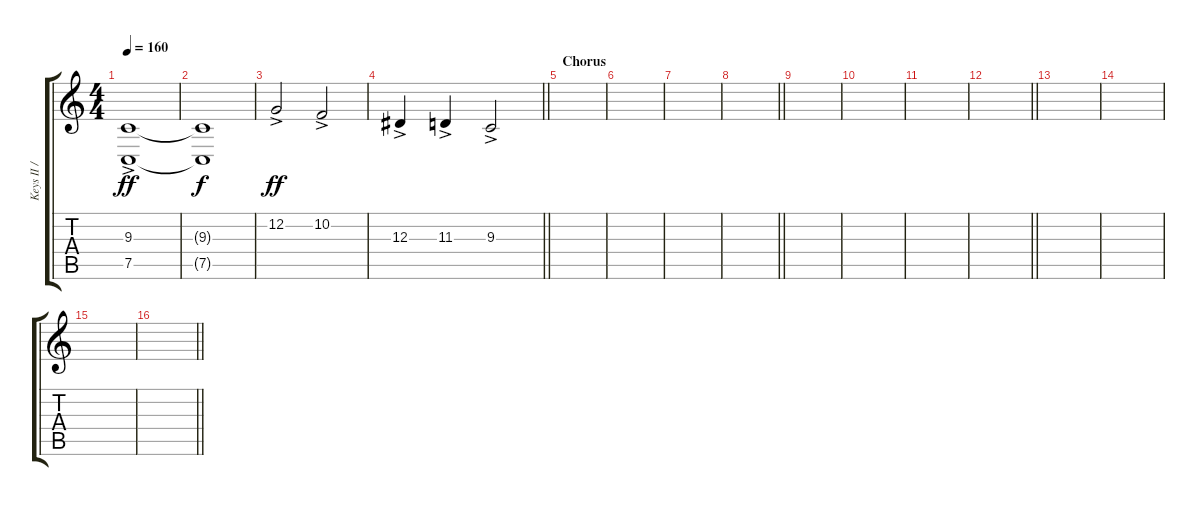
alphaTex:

\track ("Keys II / Strings I" "Keys II / ") {instrument tangoaccordion}
\staff {score tabs}
\tuning (C4 G3 Eb3 Bb2 F2 C2) {hide}
\ts (4 4)
\section ("" "")
\tempo 160
\clef g2
\ks c
(9.3{ac} 7.5{ac}).1{dy ff} |
(9.3{t} 7.5{t}).1{dy f} |
12.2{ac}.2{dy ff} 10.2{ac}.2 |
\barLineRight lightlight
12.3{ac}.4 11.3{ac}.4 9.3{ac}.2 |
\section ("" "Chorus")
|
|
|
\barLineRight lightlight
|
\section ("" "")
|
|
|
\barLineRight lightlight
|
\section ("" "")
|
|
|
\barLineRight lightlight
